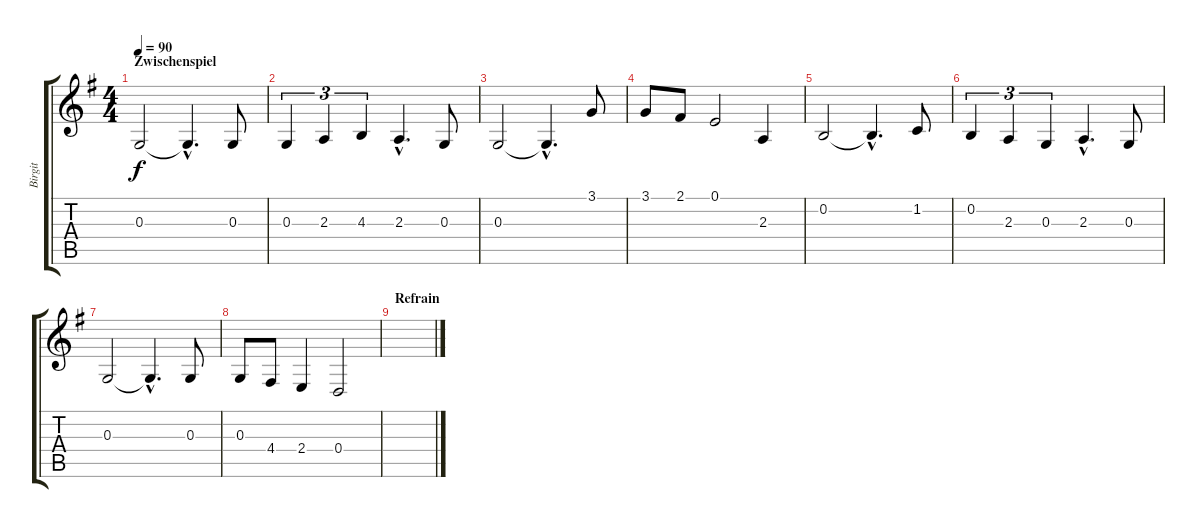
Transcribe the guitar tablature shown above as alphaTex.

\track ("Birgit" "Birgit") {instrument flute}
\staff {score tabs}
\tuning (E4 B3 G3 D3 A2 E2) {hide}
\ts (4 4)
\section ("" "Zwischenspiel")
\tempo 90
\clef g2
\ks g
0.3.2{dy f} 0.3{hac t}.4{d} 0.3.8 |
0.3.4{tu (3 2)} 2.3.4{tu (3 2)} 4.3.4{tu (3 2)} 2.3{hac}.4{d} 0.3.8 |
0.3.2 0.3{hac t}.4{d} 3.1.8 |
3.1.8 2.1.8 0.1.2 2.3.4 |
0.2.2 0.2{hac t}.4{d} 1.2.8 |
0.2.4{tu (3 2)} 2.3.4{tu (3 2)} 0.3.4{tu (3 2)} 2.3{hac}.4{d} 0.3.8 |
0.3.2 0.3{hac t}.4{d} 0.3.8 |
0.3.8 4.4.8 2.4.4 0.4.2 |
\section ("" "Refrain")
